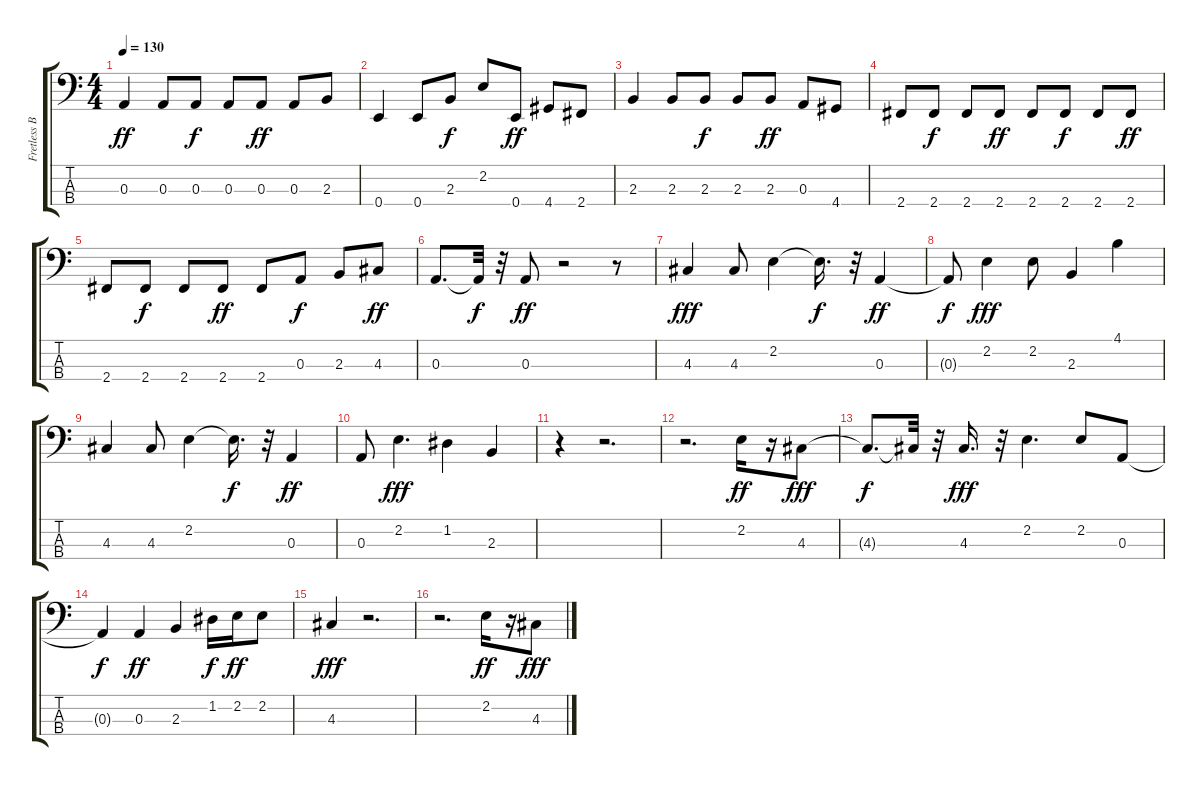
\track ("Fretless Bass" "Fretless B") {instrument fretlessbass}
\staff {score tabs}
\tuning (G2 D2 A1 E1) {hide}
\ts (4 4)
\tempo 130
\clef f4
\ks c
0.3.4{dy ff} 0.3.8 0.3.8{dy f} 0.3.8 0.3.8{dy ff} 0.3.8 2.3.8 |
0.4.4 0.4.8 2.3.8{dy f} 2.2.8 0.4.8{dy ff} 4.4.8 2.4.8 |
2.3.4 2.3.8 2.3.8{dy f} 2.3.8 2.3.8{dy ff} 0.3.8 4.4.8 |
2.4.8 2.4.8{dy f} 2.4.8 2.4.8{dy ff} 2.4.8 2.4.8{dy f} 2.4.8 2.4.8{dy ff} |
2.4.8 2.4.8{dy f} 2.4.8 2.4.8{dy ff} 2.4.8 0.3.8{dy f} 2.3.8 4.3.8{dy ff} |
0.3.8{d} 0.3{t}.32{dy f} r.32 0.3.8{dy ff} r.2 r.8 |
4.3.4{dy fff} 4.3.8 2.2.4 2.2{t}.16{d dy f} r.32 0.3.4{dy ff} |
0.3{t}.8{dy f} 2.2.4{dy fff} 2.2.8 2.3.4 4.1.4 |
4.3.4 4.3.8 2.2.4 2.2{t}.16{d dy f} r.32 0.3.4{dy ff} |
0.3.8 2.2.4{d dy fff} 1.2.4 2.3.4 |
r.4 r.2{d} |
r.2{d} 2.2.16{dy ff} r.16 4.3.8{dy fff} |
4.3{t}.8{d dy f} 4.3{t}.32 r.32 4.3.16{d dy fff} r.32 2.2.4{d} 2.2.8 0.3.8 |
0.3{t}.4{dy f} 0.3.4{dy ff} 2.3.4 1.2.16{dy f} 2.2.16{dy ff} 2.2.8 |
4.3.4{dy fff} r.2{d} |
r.2{d} 2.2.16{dy ff} r.16 4.3.8{dy fff}
